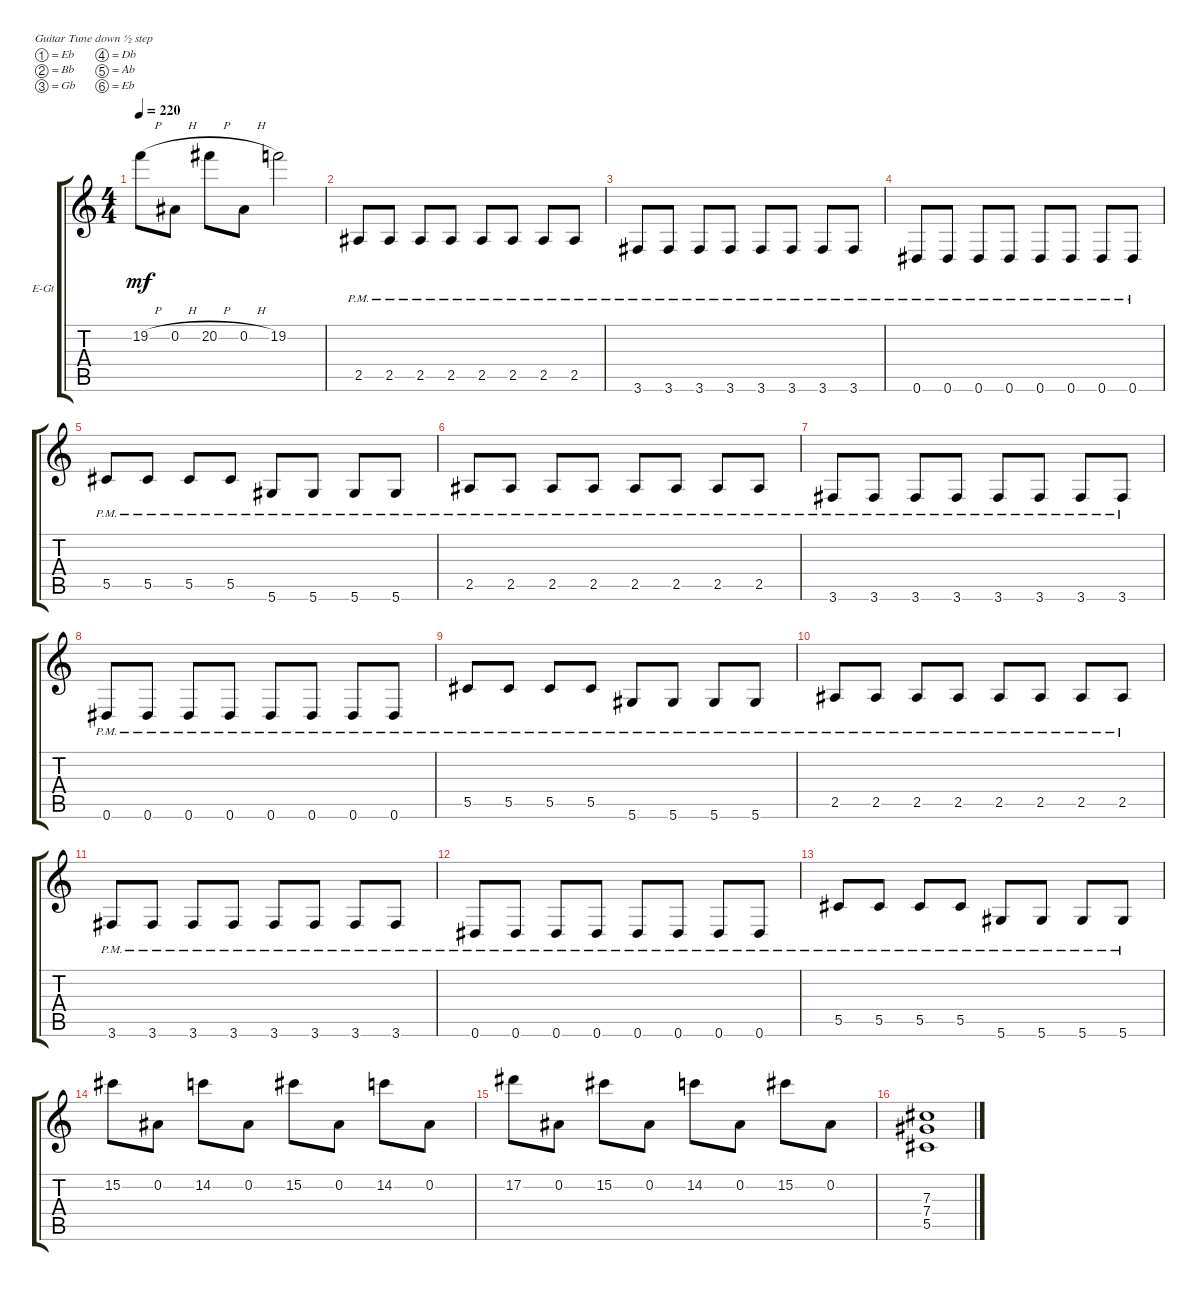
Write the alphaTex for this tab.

\defaultSystemsLayout 4
\bracketExtendMode groupsimilarinstruments
\firstSystemTrackNameOrientation horizontal
\otherSystemsTrackNameOrientation horizontal
\track ("Илья Мамонтов" "E-Gt") {instrument electricguitarclean}
\staff {score tabs}
\tuning (Eb4 Bb3 Gb3 Db3 Ab2 Eb2)
\ts (4 4)
\tempo 220
\clef g2
\scale
0.333333
\ks c
19.2{h}.8{dy mf} 0.2{h}.8 20.2{h}.8 0.2{h}.8 19.2.2 |
\scale
0.333333 2.5{pm}.8 2.5{pm}.8 2.5{pm}.8 2.5{pm}.8 2.5{pm}.8 2.5{pm}.8 2.5{pm}.8 2.5{pm}.8 |
\scale
0.333333 3.6{pm}.8 3.6{pm}.8 3.6{pm}.8 3.6{pm}.8 3.6{pm}.8 3.6{pm}.8 3.6{pm}.8 3.6{pm}.8 |
\scale
0.333333 0.6{pm}.8 0.6{pm}.8 0.6{pm}.8 0.6{pm}.8 0.6{pm}.8 0.6{pm}.8 0.6{pm}.8 0.6{pm}.8 |
\scale
0.333333 5.5{pm}.8 5.5{pm}.8 5.5{pm}.8 5.5{pm}.8 5.6{pm}.8 5.6{pm}.8 5.6{pm}.8 5.6{pm}.8 |
\scale
0.333333 2.5{pm}.8 2.5{pm}.8 2.5{pm}.8 2.5{pm}.8 2.5{pm}.8 2.5{pm}.8 2.5{pm}.8 2.5{pm}.8 |
\scale
0.333333 3.6{pm}.8 3.6{pm}.8 3.6{pm}.8 3.6{pm}.8 3.6{pm}.8 3.6{pm}.8 3.6{pm}.8 3.6{pm}.8 |
\scale
0.333333 0.6{pm}.8 0.6{pm}.8 0.6{pm}.8 0.6{pm}.8 0.6{pm}.8 0.6{pm}.8 0.6{pm}.8 0.6{pm}.8 |
\scale
0.333333 5.5{pm}.8 5.5{pm}.8 5.5{pm}.8 5.5{pm}.8 5.6{pm}.8 5.6{pm}.8 5.6{pm}.8 5.6{pm}.8 |
\scale
0.333333 2.5{pm}.8 2.5{pm}.8 2.5{pm}.8 2.5{pm}.8 2.5{pm}.8 2.5{pm}.8 2.5{pm}.8 2.5{pm}.8 |
\scale
0.333333 3.6{pm}.8 3.6{pm}.8 3.6{pm}.8 3.6{pm}.8 3.6{pm}.8 3.6{pm}.8 3.6{pm}.8 3.6{pm}.8 |
\scale
0.333333 0.6{pm}.8 0.6{pm}.8 0.6{pm}.8 0.6{pm}.8 0.6{pm}.8 0.6{pm}.8 0.6{pm}.8 0.6{pm}.8 |
\scale
0.333333 5.5{pm}.8 5.5{pm}.8 5.5{pm}.8 5.5{pm}.8 5.6{pm}.8 5.6{pm}.8 5.6{pm}.8 5.6{pm}.8 |
\scale
0.333333 15.2.8 0.2.8 14.2.8 0.2.8 15.2.8 0.2.8 14.2.8 0.2.8 |
\scale
0.333333 17.2.8 0.2.8 15.2.8 0.2.8 14.2.8 0.2.8 15.2.8 0.2.8 |
\scale
0.333333 (5.5 7.4 7.3).1
